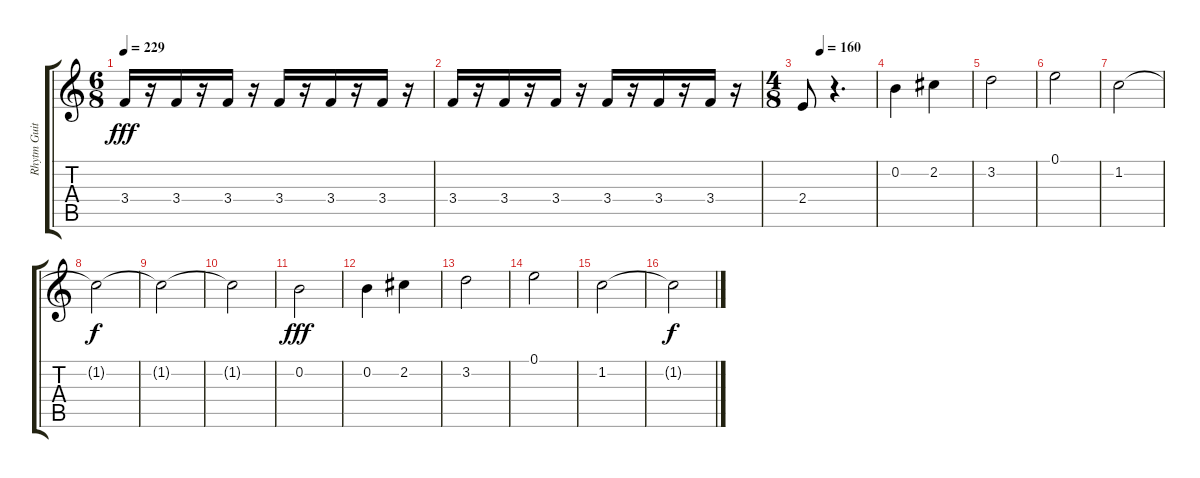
\track ("Rhytm Guitar2" "Rhytm Guit") {instrument overdrivenguitar}
\staff {score tabs}
\tuning (E4 B3 G3 D3 A2 E2) {hide}
\ts (6 8)
\tempo 229
\clef g2
\ks c
3.4.16{dy fff} r.16 3.4.16 r.16 3.4.16 r.16 3.4.16 r.16 3.4.16 r.16 3.4.16 r.16 |
3.4.16 r.16 3.4.16 r.16 3.4.16 r.16 3.4.16 r.16 3.4.16 r.16 3.4.16 r.16 |
\ts (4 8)
\tempo (160 0.25)
2.4.8 r.4{d} |
0.2.4 2.2.4 |
3.2.2 |
0.1.2 |
1.2.2 |
1.2{t}.2{dy f} |
1.2{t}.2 |
1.2{t}.2 |
0.2.2{dy fff} |
0.2.4 2.2.4 |
3.2.2 |
0.1.2 |
1.2.2 |
1.2{t}.2{dy f}
